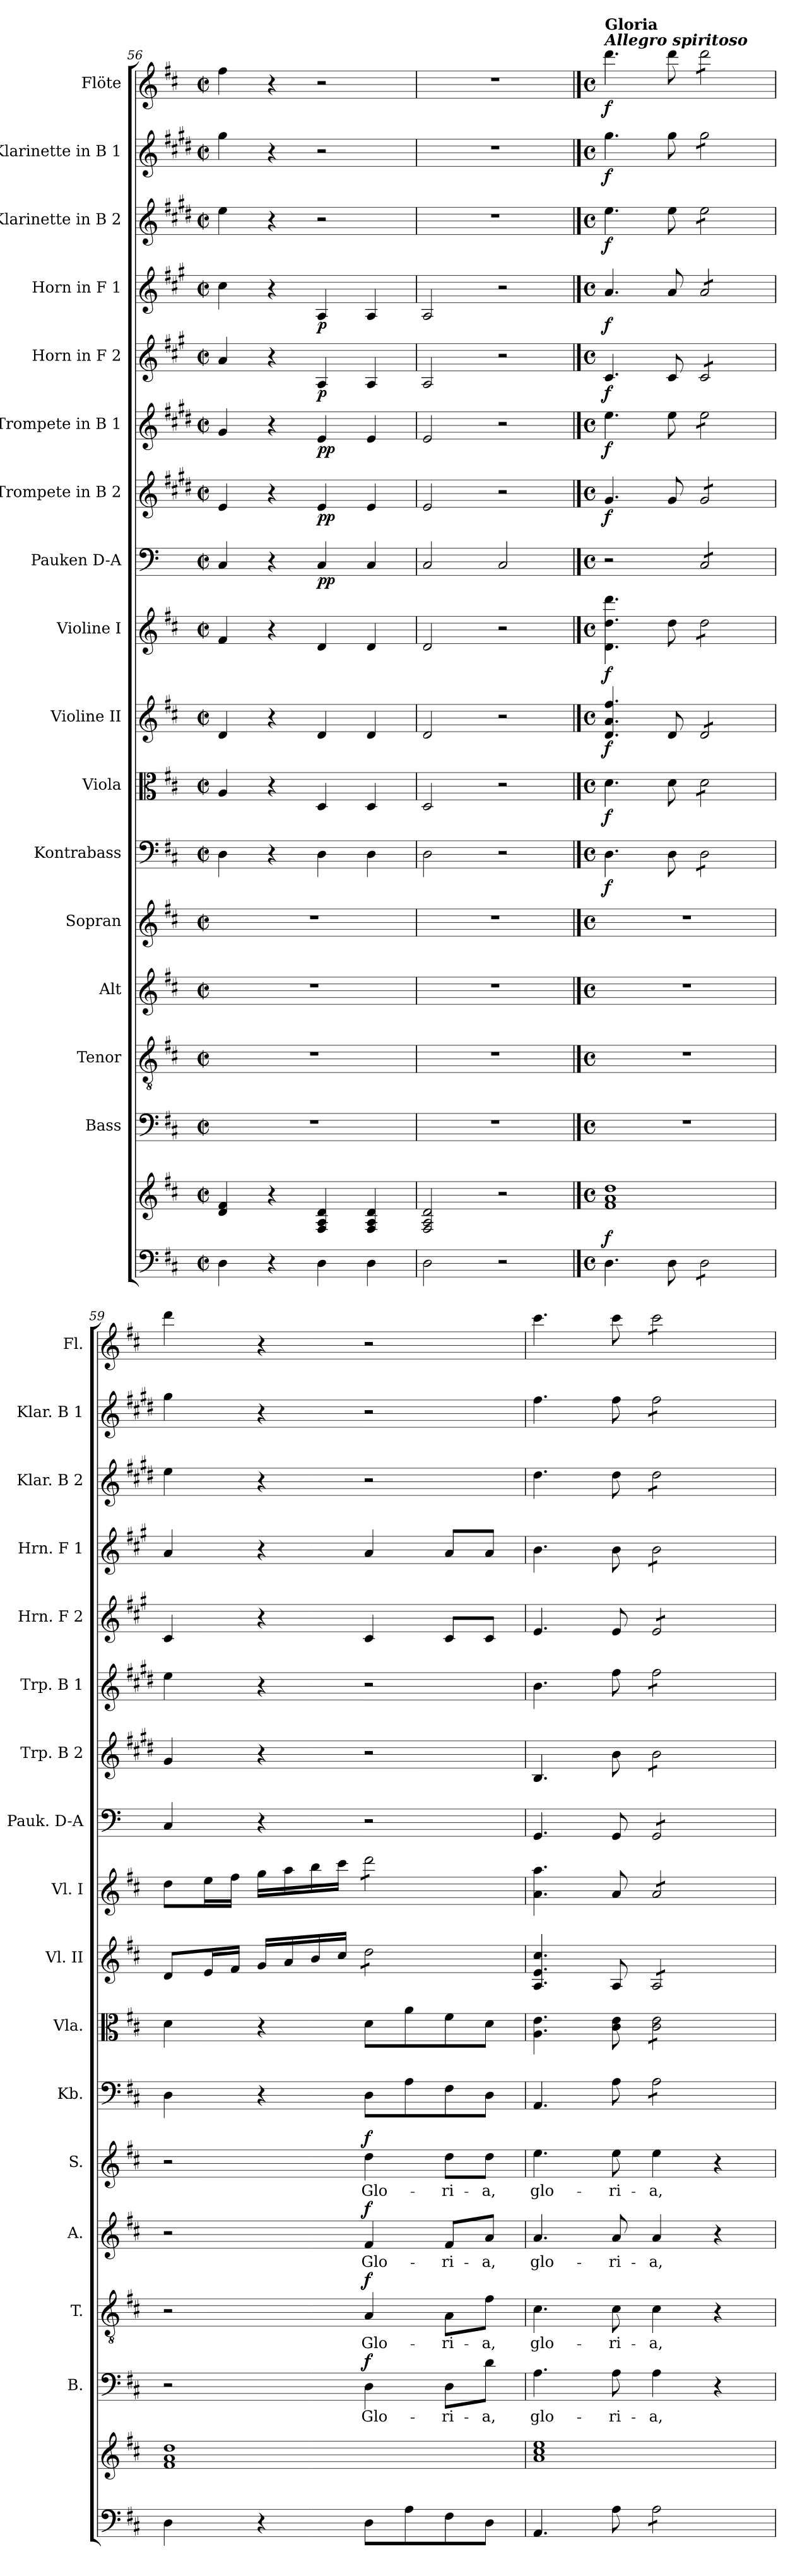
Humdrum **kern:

**kern	**kern	**dynam	**kern	**text	**dynam	**kern	**text	**dynam	**kern	**text	**dynam	**kern	**text	**dynam	**kern	**dynam	**kern	**dynam	**kern	**dynam	**kern	**dynam	**kern	**dynam	**kern	**dynam	**kern	**dynam	**kern	**dynam	**kern	**dynam	**kern	**dynam	**kern	**dynam	**kern	**dynam
*part17	*part17	*part17	*part16	*part16	*part16	*part15	*part15	*part15	*part14	*part14	*part14	*part13	*part13	*part13	*part12	*part12	*part11	*part11	*part10	*part10	*part9	*part9	*part8	*part8	*part7	*part7	*part6	*part6	*part5	*part5	*part4	*part4	*part3	*part3	*part2	*part2	*part1	*part1
*staff18	*staff17	*staff17/18	*staff16	*staff16	*staff16	*staff15	*staff15	*staff15	*staff14	*staff14	*staff14	*staff13	*staff13	*staff13	*staff12	*staff12	*staff11	*staff11	*staff10	*staff10	*staff9	*staff9	*staff8	*staff8	*staff7	*staff7	*staff6	*staff6	*staff5	*staff5	*staff4	*staff4	*staff3	*staff3	*staff2	*staff2	*staff1	*staff1
*	*	*	*I"Bass	*	*	*I"Tenor	*	*	*I"Alt	*	*	*I"Sopran	*	*	*I"Kontrabass	*	*I"Viola	*	*I"Violine II	*	*I"Violine I	*	*I"Pauken D-A	*	*I"Trompete in B 2	*	*I"Trompete in B 1	*	*I"Horn in F 2	*	*I"Horn in F 1	*	*I"Klarinette in B 2	*	*I"Klarinette in B 1	*	*I"Flöte	*
*	*	*	*I'B.	*	*	*I'T.	*	*	*I'A.	*	*	*I'S.	*	*	*I'Kb.	*	*I'Vla.	*	*I'Vl. II	*	*I'Vl. I	*	*I'Pauk. D-A	*	*I'Trp. B 2	*	*I'Trp. B 1	*	*I'Hrn. F 2	*	*I'Hrn. F 1	*	*I'Klar. B 2	*	*I'Klar. B 1	*	*I'Fl.	*
*clefF4	*clefG2	*	*clefF4	*	*	*clefGv2	*	*	*clefG2	*	*	*clefG2	*	*	*clefF4	*	*clefC3	*	*clefG2	*	*clefG2	*	*clefF4	*	*clefG2	*	*clefG2	*	*clefG2	*	*clefG2	*	*clefG2	*	*clefG2	*	*clefG2	*
*	*	*	*	*	*	*	*	*	*	*	*	*	*	*	*ITrd7c12	*	*	*	*	*	*	*	*ITrd-1c-2	*	*ITrd1c2	*	*ITrd1c2	*	*ITrd4c7	*	*ITrd4c7	*	*ITrd1c2	*	*ITrd1c2	*	*	*
*k[f#c#]	*k[f#c#]	*	*k[f#c#]	*	*	*k[f#c#]	*	*	*k[f#c#]	*	*	*k[f#c#]	*	*	*k[f#c#]	*	*k[f#c#]	*	*k[f#c#]	*	*k[f#c#]	*	*k[f#c#]	*	*k[f#c#]	*	*k[f#c#]	*	*k[f#c#]	*	*k[f#c#]	*	*k[f#c#]	*	*k[f#c#]	*	*k[f#c#]	*
*D:	*D:	*	*D:	*	*	*D:	*	*	*D:	*	*	*D:	*	*	*D:	*	*D:	*	*D:	*	*D:	*	*D:	*	*D:	*	*D:	*	*D:	*	*D:	*	*D:	*	*D:	*	*D:	*
*M2/2	*M2/2	*	*M2/2	*	*	*M2/2	*	*	*M2/2	*	*	*M2/2	*	*	*M2/2	*	*M2/2	*	*M2/2	*	*M2/2	*	*M2/2	*	*M2/2	*	*M2/2	*	*M2/2	*	*M2/2	*	*M2/2	*	*M2/2	*	*M2/2	*
*met(c|)	*met(c|)	*	*met(c|)	*	*	*met(c|)	*	*	*met(c|)	*	*	*met(c|)	*	*	*met(c|)	*	*met(c|)	*	*met(c|)	*	*met(c|)	*	*met(c|)	*	*met(c|)	*	*met(c|)	*	*met(c|)	*	*met(c|)	*	*met(c|)	*	*met(c|)	*	*met(c|)	*
=56	=56	=56	=56	=56	=56	=56	=56	=56	=56	=56	=56	=56	=56	=56	=56	=56	=56	=56	=56	=56	=56	=56	=56	=56	=56	=56	=56	=56	=56	=56	=56	=56	=56	=56	=56	=56	=56	=56
4D\	4d/ 4f#/	.	1r	.	.	1r	.	.	1r	.	.	1r	.	.	4DD\	.	4A/	.	4d/	.	4f#/	.	4D/	.	4d/	.	4f#/	.	4d/	.	4f#\	.	4dd\	.	4ff#\	.	4ff#\	.
4r	4r	.	.	.	.	.	.	.	.	.	.	.	.	.	4r	.	4r	.	4r	.	4r	.	4r	.	4r	.	4r	.	4r	.	4r	.	4r	.	4r	.	4r	.
!	!	!	!	!	!	!	!	!	!	!	!	!	!	!	!	!	!	!	!	!	!	!	!	!LO:DY:b	!	!LO:DY:b	!	!LO:DY:b	!	!LO:DY:b	!	!LO:DY:b	!	!	!	!	!	!
4D\	4F#/ 4A/ 4d/	.	.	.	.	.	.	.	.	.	.	.	.	.	4DD\	.	4D/	.	4d/	.	4d/	.	4D/	pp	4d/	pp	4d/	pp	4D/	p	4D/	p	2r	.	2r	.	2r	.
4D\	4F#/ 4A/ 4d/	.	.	.	.	.	.	.	.	.	.	.	.	.	4DD\	.	4D/	.	4d/	.	4d/	.	4D/	.	4d/	.	4d/	.	4D/	.	4D/	.	.	.	.	.	.	.
=57	=57	=57	=57	=57	=57	=57	=57	=57	=57	=57	=57	=57	=57	=57	=57	=57	=57	=57	=57	=57	=57	=57	=57	=57	=57	=57	=57	=57	=57	=57	=57	=57	=57	=57	=57	=57	=57	=57
2D\	2F#/ 2A/ 2d/	.	1r	.	.	1r	.	.	1r	.	.	1r	.	.	2DD\	.	2D/	.	2d/	.	2d/	.	2D/	.	2d/	.	2d/	.	2D/	.	2D/	.	1r	.	1r	.	1r	.
2r	2r	.	.	.	.	.	.	.	.	.	.	.	.	.	2r	.	2r	.	2r	.	2r	.	2D/	.	2r	.	2r	.	2r	.	2r	.	.	.	.	.	.	.
!!LO:PB:g=z
==58	==58	==58	==58	==58	==58	==58	==58	==58	==58	==58	==58	==58	==58	==58	==58	==58	==58	==58	==58	==58	==58	==58	==58	==58	==58	==58	==58	==58	==58	==58	==58	==58	==58	==58	==58	==58	==58	==58
*M4/4	*M4/4	*	*M4/4	*	*	*M4/4	*	*	*M4/4	*	*	*M4/4	*	*	*M4/4	*	*M4/4	*	*M4/4	*	*M4/4	*	*M4/4	*	*M4/4	*	*M4/4	*	*M4/4	*	*M4/4	*	*M4/4	*	*M4/4	*	*M4/4	*
*met(c)	*met(c)	*	*met(c)	*	*	*met(c)	*	*	*met(c)	*	*	*met(c)	*	*	*met(c)	*	*met(c)	*	*met(c)	*	*met(c)	*	*met(c)	*	*met(c)	*	*met(c)	*	*met(c)	*	*met(c)	*	*met(c)	*	*met(c)	*	*met(c)	*
!	!	!	!	!	!	!	!	!	!	!	!	!	!	!	!	!	!	!	!	!	!	!	!	!	!	!	!	!	!	!	!	!	!	!	!	!	!LO:TX:a:Bi:t=Allegro spiritoso	!
!	!	!	!	!	!	!	!	!	!	!	!	!	!	!	!	!	!	!	!	!	!	!	!	!	!	!	!	!	!	!	!	!	!	!	!	!	!LO:TX:a:B:t=Gloria	!
!	!	!LO:DY:a=2	!	!	!	!	!	!	!	!	!	!	!	!	!	!LO:DY:b	!	!LO:DY:b	!	!LO:DY:b	!	!LO:DY:b	!	!	!	!LO:DY:b	!	!LO:DY:b	!	!LO:DY:b	!	!LO:DY:b	!	!LO:DY:b	!	!LO:DY:b	!	!LO:DY:b
4.D\	1f# 1a 1dd	f	1r	.	.	1r	.	.	1r	.	.	1r	.	.	4.DD\	f	4.d\	f	4.d/ 4.a/ 4.ff#/	f	4.d\ 4.dd\ 4.ddd\	f	2r	.	4.f#/	f	4.dd\	f	4.F#/	f	4.d/	f	4.dd\	f	4.ff#\	f	4.ddd\	f
8D\	.	.	.	.	.	.	.	.	.	.	.	.	.	.	8DD\	.	8d\	.	8d/	.	8dd\	.	.	.	8f#/	.	8dd\	.	8F#/	.	8d/	.	8dd\	.	8ff#\	.	8ddd\	.
*tremolo	*	*	*	*	*	*	*	*	*	*	*	*	*	*	*	*	*	*	*	*	*	*	*	*	*	*	*	*	*	*	*	*	*	*	*	*	*	*
*	*	*	*	*	*	*	*	*	*	*	*	*	*	*	*tremolo	*	*	*	*	*	*	*	*	*	*	*	*	*	*	*	*	*	*	*	*	*	*	*
*	*	*	*	*	*	*	*	*	*	*	*	*	*	*	*	*	*tremolo	*	*	*	*	*	*	*	*	*	*	*	*	*	*	*	*	*	*	*	*	*
*	*	*	*	*	*	*	*	*	*	*	*	*	*	*	*	*	*	*	*tremolo	*	*	*	*	*	*	*	*	*	*	*	*	*	*	*	*	*	*	*
*	*	*	*	*	*	*	*	*	*	*	*	*	*	*	*	*	*	*	*	*	*tremolo	*	*	*	*	*	*	*	*	*	*	*	*	*	*	*	*	*
*	*	*	*	*	*	*	*	*	*	*	*	*	*	*	*	*	*	*	*	*	*	*	*tremolo	*	*	*	*	*	*	*	*	*	*	*	*	*	*	*
*	*	*	*	*	*	*	*	*	*	*	*	*	*	*	*	*	*	*	*	*	*	*	*	*	*tremolo	*	*	*	*	*	*	*	*	*	*	*	*	*
*	*	*	*	*	*	*	*	*	*	*	*	*	*	*	*	*	*	*	*	*	*	*	*	*	*	*	*tremolo	*	*	*	*	*	*	*	*	*	*	*
*	*	*	*	*	*	*	*	*	*	*	*	*	*	*	*	*	*	*	*	*	*	*	*	*	*	*	*	*	*tremolo	*	*	*	*	*	*	*	*	*
*	*	*	*	*	*	*	*	*	*	*	*	*	*	*	*	*	*	*	*	*	*	*	*	*	*	*	*	*	*	*	*tremolo	*	*	*	*	*	*	*
*	*	*	*	*	*	*	*	*	*	*	*	*	*	*	*	*	*	*	*	*	*	*	*	*	*	*	*	*	*	*	*	*	*tremolo	*	*	*	*	*
*	*	*	*	*	*	*	*	*	*	*	*	*	*	*	*	*	*	*	*	*	*	*	*	*	*	*	*	*	*	*	*	*	*	*	*tremolo	*	*	*
*	*	*	*	*	*	*	*	*	*	*	*	*	*	*	*	*	*	*	*	*	*	*	*	*	*	*	*	*	*	*	*	*	*	*	*	*	*tremolo	*
8D\L	.	.	.	.	.	.	.	.	.	.	.	.	.	.	8DD\L	.	8d\L	.	8d/L	.	8dd\L	.	8D/L	.	8f#/L	.	8dd\L	.	8F#/L	.	8d/L	.	8dd\L	.	8ff#\L	.	8ddd\L	.
8D\	.	.	.	.	.	.	.	.	.	.	.	.	.	.	8DD\	.	8d\	.	8d/	.	8dd\	.	8D/	.	8f#/	.	8dd\	.	8F#/	.	8d/	.	8dd\	.	8ff#\	.	8ddd\	.
8D\	.	.	.	.	.	.	.	.	.	.	.	.	.	.	8DD\	.	8d\	.	8d/	.	8dd\	.	8D/	.	8f#/	.	8dd\	.	8F#/	.	8d/	.	8dd\	.	8ff#\	.	8ddd\	.
8D\J	.	.	.	.	.	.	.	.	.	.	.	.	.	.	8DD\J	.	8d\J	.	8d/J	.	8dd\J	.	8D/J	.	8f#/J	.	8dd\J	.	8F#/J	.	8d/J	.	8dd\J	.	8ff#\J	.	8ddd\J	.
*	*	*	*	*	*	*	*	*	*	*	*	*	*	*	*	*	*	*	*	*	*	*	*	*	*	*	*	*	*	*	*	*	*	*	*	*	*Xtremolo	*
*	*	*	*	*	*	*	*	*	*	*	*	*	*	*	*	*	*	*	*	*	*	*	*	*	*	*	*	*	*	*	*	*	*	*	*Xtremolo	*	*	*
*	*	*	*	*	*	*	*	*	*	*	*	*	*	*	*	*	*	*	*	*	*	*	*	*	*	*	*	*	*	*	*	*	*Xtremolo	*	*	*	*	*
*	*	*	*	*	*	*	*	*	*	*	*	*	*	*	*	*	*	*	*	*	*	*	*	*	*	*	*	*	*	*	*Xtremolo	*	*	*	*	*	*	*
*	*	*	*	*	*	*	*	*	*	*	*	*	*	*	*	*	*	*	*	*	*	*	*	*	*	*	*	*	*Xtremolo	*	*	*	*	*	*	*	*	*
*	*	*	*	*	*	*	*	*	*	*	*	*	*	*	*	*	*	*	*	*	*	*	*	*	*	*	*Xtremolo	*	*	*	*	*	*	*	*	*	*	*
*	*	*	*	*	*	*	*	*	*	*	*	*	*	*	*	*	*	*	*	*	*	*	*	*	*Xtremolo	*	*	*	*	*	*	*	*	*	*	*	*	*
*	*	*	*	*	*	*	*	*	*	*	*	*	*	*	*	*	*	*	*	*	*	*	*Xtremolo	*	*	*	*	*	*	*	*	*	*	*	*	*	*	*
*	*	*	*	*	*	*	*	*	*	*	*	*	*	*	*	*	*	*	*	*	*Xtremolo	*	*	*	*	*	*	*	*	*	*	*	*	*	*	*	*	*
*	*	*	*	*	*	*	*	*	*	*	*	*	*	*	*	*	*	*	*Xtremolo	*	*	*	*	*	*	*	*	*	*	*	*	*	*	*	*	*	*	*
*	*	*	*	*	*	*	*	*	*	*	*	*	*	*	*	*	*Xtremolo	*	*	*	*	*	*	*	*	*	*	*	*	*	*	*	*	*	*	*	*	*
*	*	*	*	*	*	*	*	*	*	*	*	*	*	*	*Xtremolo	*	*	*	*	*	*	*	*	*	*	*	*	*	*	*	*	*	*	*	*	*	*	*
*Xtremolo	*	*	*	*	*	*	*	*	*	*	*	*	*	*	*	*	*	*	*	*	*	*	*	*	*	*	*	*	*	*	*	*	*	*	*	*	*	*
=59	=59	=59	=59	=59	=59	=59	=59	=59	=59	=59	=59	=59	=59	=59	=59	=59	=59	=59	=59	=59	=59	=59	=59	=59	=59	=59	=59	=59	=59	=59	=59	=59	=59	=59	=59	=59	=59	=59
4D\	1f# 1a 1dd	.	2r	.	.	2r	.	.	2r	.	.	2r	.	.	4DD\	.	4d\	.	8d/L	.	8dd\L	.	4D/	.	4f#/	.	4dd\	.	4F#/	.	4d/	.	4dd\	.	4ff#\	.	4ddd\	.
.	.	.	.	.	.	.	.	.	.	.	.	.	.	.	.	.	.	.	16e/L	.	16ee\L	.	.	.	.	.	.	.	.	.	.	.	.	.	.	.	.	.
.	.	.	.	.	.	.	.	.	.	.	.	.	.	.	.	.	.	.	16f#/JJ	.	16ff#\JJ	.	.	.	.	.	.	.	.	.	.	.	.	.	.	.	.	.
4r	.	.	.	.	.	.	.	.	.	.	.	.	.	.	4r	.	4r	.	16g/LL	.	16gg\LL	.	4r	.	4r	.	4r	.	4r	.	4r	.	4r	.	4r	.	4r	.
.	.	.	.	.	.	.	.	.	.	.	.	.	.	.	.	.	.	.	16a/	.	16aa\	.	.	.	.	.	.	.	.	.	.	.	.	.	.	.	.	.
.	.	.	.	.	.	.	.	.	.	.	.	.	.	.	.	.	.	.	16b/	.	16bb\	.	.	.	.	.	.	.	.	.	.	.	.	.	.	.	.	.
.	.	.	.	.	.	.	.	.	.	.	.	.	.	.	.	.	.	.	16cc#/JJ	.	16ccc#\JJ	.	.	.	.	.	.	.	.	.	.	.	.	.	.	.	.	.
!	!	!	!	!LO:LY:b	!LO:DY:a	!	!LO:LY:b	!LO:DY:a	!	!LO:LY:b	!LO:DY:a	!	!LO:LY:b	!LO:DY:a	!	!	!	!	!	!	!	!	!	!	!	!	!	!	!	!	!	!	!	!	!	!	!	!
*	*	*	*	*	*	*	*	*	*	*	*	*	*	*	*	*	*	*	*tremolo	*	*	*	*	*	*	*	*	*	*	*	*	*	*	*	*	*	*	*
*	*	*	*	*	*	*	*	*	*	*	*	*	*	*	*	*	*	*	*	*	*tremolo	*	*	*	*	*	*	*	*	*	*	*	*	*	*	*	*	*
8D\L	.	.	4D\	Glo-	f	4A/	Glo-	f	4f#/	Glo-	f	4dd\	Glo-	f	8DD\L	.	8d\L	.	8dd\L	.	8ddd\L	.	2r	.	2r	.	2r	.	4F#/	.	4d/	.	2r	.	2r	.	2r	.
8A\	.	.	.	.	.	.	.	.	.	.	.	.	.	.	8AA\	.	8a\	.	8dd\	.	8ddd\	.	.	.	.	.	.	.	.	.	.	.	.	.	.	.	.	.
!	!	!	!	!LO:LY:b	!	!	!LO:LY:b	!	!	!LO:LY:b	!	!	!LO:LY:b	!	!	!	!	!	!	!	!	!	!	!	!	!	!	!	!	!	!	!	!	!	!	!	!	!
8F#\	.	.	8D\L	-ri-	.	8A\L	-ri-	.	8f#/L	-ri-	.	8dd\L	-ri-	.	8FF#\	.	8f#\	.	8dd\	.	8ddd\	.	.	.	.	.	.	.	8F#/L	.	8d/L	.	.	.	.	.	.	.
!	!	!	!	!LO:LY:b	!	!	!LO:LY:b	!	!	!LO:LY:b	!	!	!LO:LY:b	!	!	!	!	!	!	!	!	!	!	!	!	!	!	!	!	!	!	!	!	!	!	!	!	!
8D\J	.	.	8d\J	-a,	.	8f#\J	-a,	.	8a/J	-a,	.	8dd\J	-a,	.	8DD\J	.	8d\J	.	8dd\J	.	8ddd\J	.	.	.	.	.	.	.	8F#/J	.	8d/J	.	.	.	.	.	.	.
*	*	*	*	*	*	*	*	*	*	*	*	*	*	*	*	*	*	*	*	*	*Xtremolo	*	*	*	*	*	*	*	*	*	*	*	*	*	*	*	*	*
*	*	*	*	*	*	*	*	*	*	*	*	*	*	*	*	*	*	*	*Xtremolo	*	*	*	*	*	*	*	*	*	*	*	*	*	*	*	*	*	*	*
=60	=60	=60	=60	=60	=60	=60	=60	=60	=60	=60	=60	=60	=60	=60	=60	=60	=60	=60	=60	=60	=60	=60	=60	=60	=60	=60	=60	=60	=60	=60	=60	=60	=60	=60	=60	=60	=60	=60
!	!	!	!	!LO:LY:b	!	!	!LO:LY:b	!	!	!LO:LY:b	!	!	!LO:LY:b	!	!	!	!	!	!	!	!	!	!	!	!	!	!	!	!	!	!	!	!	!	!	!	!	!
4.AA/	1a 1cc# 1ee	.	4.A\	glo-	.	4.c#\	glo-	.	4.a/	glo-	.	4.ee\	glo-	.	4.AAA/	.	4.A\ 4.e\	.	4.A/ 4.e/ 4.cc#/	.	4.a\ 4.aa\	.	4.AA/	.	4.A/	.	4.a\	.	4.A/	.	4.e\	.	4.cc#\	.	4.ee\	.	4.ccc#\	.
!	!	!	!	!LO:LY:b	!	!	!LO:LY:b	!	!	!LO:LY:b	!	!	!LO:LY:b	!	!	!	!	!	!	!	!	!	!	!	!	!	!	!	!	!	!	!	!	!	!	!	!	!
8A\	.	.	8A\	-ri-	.	8c#\	-ri-	.	8a/	-ri-	.	8ee\	-ri-	.	8AA\	.	8c#\ 8e\	.	8A/	.	8a/	.	8AA/	.	8a\	.	8ee\	.	8A/	.	8e\	.	8cc#\	.	8ee\	.	8ccc#\	.
!	!	!	!	!LO:LY:b	!	!	!LO:LY:b	!	!	!LO:LY:b	!	!	!LO:LY:b	!	!	!	!	!	!	!	!	!	!	!	!	!	!	!	!	!	!	!	!	!	!	!	!	!
*tremolo	*	*	*	*	*	*	*	*	*	*	*	*	*	*	*	*	*	*	*	*	*	*	*	*	*	*	*	*	*	*	*	*	*	*	*	*	*	*
*	*	*	*	*	*	*	*	*	*	*	*	*	*	*	*tremolo	*	*	*	*	*	*	*	*	*	*	*	*	*	*	*	*	*	*	*	*	*	*	*
*	*	*	*	*	*	*	*	*	*	*	*	*	*	*	*	*	*tremolo	*	*	*	*	*	*	*	*	*	*	*	*	*	*	*	*	*	*	*	*	*
*	*	*	*	*	*	*	*	*	*	*	*	*	*	*	*	*	*	*	*tremolo	*	*	*	*	*	*	*	*	*	*	*	*	*	*	*	*	*	*	*
*	*	*	*	*	*	*	*	*	*	*	*	*	*	*	*	*	*	*	*	*	*tremolo	*	*	*	*	*	*	*	*	*	*	*	*	*	*	*	*	*
*	*	*	*	*	*	*	*	*	*	*	*	*	*	*	*	*	*	*	*	*	*	*	*tremolo	*	*	*	*	*	*	*	*	*	*	*	*	*	*	*
*	*	*	*	*	*	*	*	*	*	*	*	*	*	*	*	*	*	*	*	*	*	*	*	*	*tremolo	*	*	*	*	*	*	*	*	*	*	*	*	*
*	*	*	*	*	*	*	*	*	*	*	*	*	*	*	*	*	*	*	*	*	*	*	*	*	*	*	*tremolo	*	*	*	*	*	*	*	*	*	*	*
*	*	*	*	*	*	*	*	*	*	*	*	*	*	*	*	*	*	*	*	*	*	*	*	*	*	*	*	*	*tremolo	*	*	*	*	*	*	*	*	*
*	*	*	*	*	*	*	*	*	*	*	*	*	*	*	*	*	*	*	*	*	*	*	*	*	*	*	*	*	*	*	*tremolo	*	*	*	*	*	*	*
*	*	*	*	*	*	*	*	*	*	*	*	*	*	*	*	*	*	*	*	*	*	*	*	*	*	*	*	*	*	*	*	*	*tremolo	*	*	*	*	*
*	*	*	*	*	*	*	*	*	*	*	*	*	*	*	*	*	*	*	*	*	*	*	*	*	*	*	*	*	*	*	*	*	*	*	*tremolo	*	*	*
*	*	*	*	*	*	*	*	*	*	*	*	*	*	*	*	*	*	*	*	*	*	*	*	*	*	*	*	*	*	*	*	*	*	*	*	*	*tremolo	*
8A\L	.	.	4A\	-a,	.	4c#\	-a,	.	4a/	-a,	.	4ee\	-a,	.	8AA\L	.	8c#\ 8e\L	.	8A/L	.	8a/L	.	8AA/L	.	8a\L	.	8ee\L	.	8A/L	.	8e\L	.	8cc#\L	.	8ee\L	.	8ccc#\L	.
8A\	.	.	.	.	.	.	.	.	.	.	.	.	.	.	8AA\	.	8c#\ 8e\	.	8A/	.	8a/	.	8AA/	.	8a\	.	8ee\	.	8A/	.	8e\	.	8cc#\	.	8ee\	.	8ccc#\	.
8A\	.	.	4r	.	.	4r	.	.	4r	.	.	4r	.	.	8AA\	.	8c#\ 8e\	.	8A/	.	8a/	.	8AA/	.	8a\	.	8ee\	.	8A/	.	8e\	.	8cc#\	.	8ee\	.	8ccc#\	.
8A\J	.	.	.	.	.	.	.	.	.	.	.	.	.	.	8AA\J	.	8c#\ 8e\J	.	8A/J	.	8a/J	.	8AA/J	.	8a\J	.	8ee\J	.	8A/J	.	8e\J	.	8cc#\J	.	8ee\J	.	8ccc#\J	.
*	*	*	*	*	*	*	*	*	*	*	*	*	*	*	*	*	*	*	*	*	*	*	*	*	*	*	*	*	*	*	*	*	*	*	*	*	*Xtremolo	*
*	*	*	*	*	*	*	*	*	*	*	*	*	*	*	*	*	*	*	*	*	*	*	*	*	*	*	*	*	*	*	*	*	*	*	*Xtremolo	*	*	*
*	*	*	*	*	*	*	*	*	*	*	*	*	*	*	*	*	*	*	*	*	*	*	*	*	*	*	*	*	*	*	*	*	*Xtremolo	*	*	*	*	*
*	*	*	*	*	*	*	*	*	*	*	*	*	*	*	*	*	*	*	*	*	*	*	*	*	*	*	*	*	*	*	*Xtremolo	*	*	*	*	*	*	*
*	*	*	*	*	*	*	*	*	*	*	*	*	*	*	*	*	*	*	*	*	*	*	*	*	*	*	*	*	*Xtremolo	*	*	*	*	*	*	*	*	*
*	*	*	*	*	*	*	*	*	*	*	*	*	*	*	*	*	*	*	*	*	*	*	*	*	*	*	*Xtremolo	*	*	*	*	*	*	*	*	*	*	*
*	*	*	*	*	*	*	*	*	*	*	*	*	*	*	*	*	*	*	*	*	*	*	*	*	*Xtremolo	*	*	*	*	*	*	*	*	*	*	*	*	*
*	*	*	*	*	*	*	*	*	*	*	*	*	*	*	*	*	*	*	*	*	*	*	*Xtremolo	*	*	*	*	*	*	*	*	*	*	*	*	*	*	*
*	*	*	*	*	*	*	*	*	*	*	*	*	*	*	*	*	*	*	*	*	*Xtremolo	*	*	*	*	*	*	*	*	*	*	*	*	*	*	*	*	*
*	*	*	*	*	*	*	*	*	*	*	*	*	*	*	*	*	*	*	*Xtremolo	*	*	*	*	*	*	*	*	*	*	*	*	*	*	*	*	*	*	*
*	*	*	*	*	*	*	*	*	*	*	*	*	*	*	*	*	*Xtremolo	*	*	*	*	*	*	*	*	*	*	*	*	*	*	*	*	*	*	*	*	*
*	*	*	*	*	*	*	*	*	*	*	*	*	*	*	*Xtremolo	*	*	*	*	*	*	*	*	*	*	*	*	*	*	*	*	*	*	*	*	*	*	*
*Xtremolo	*	*	*	*	*	*	*	*	*	*	*	*	*	*	*	*	*	*	*	*	*	*	*	*	*	*	*	*	*	*	*	*	*	*	*	*	*	*
=	=	=	=	=	=	=	=	=	=	=	=	=	=	=	=	=	=	=	=	=	=	=	=	=	=	=	=	=	=	=	=	=	=	=	=	=	=	=
*-	*-	*-	*-	*-	*-	*-	*-	*-	*-	*-	*-	*-	*-	*-	*-	*-	*-	*-	*-	*-	*-	*-	*-	*-	*-	*-	*-	*-	*-	*-	*-	*-	*-	*-	*-	*-	*-	*-
